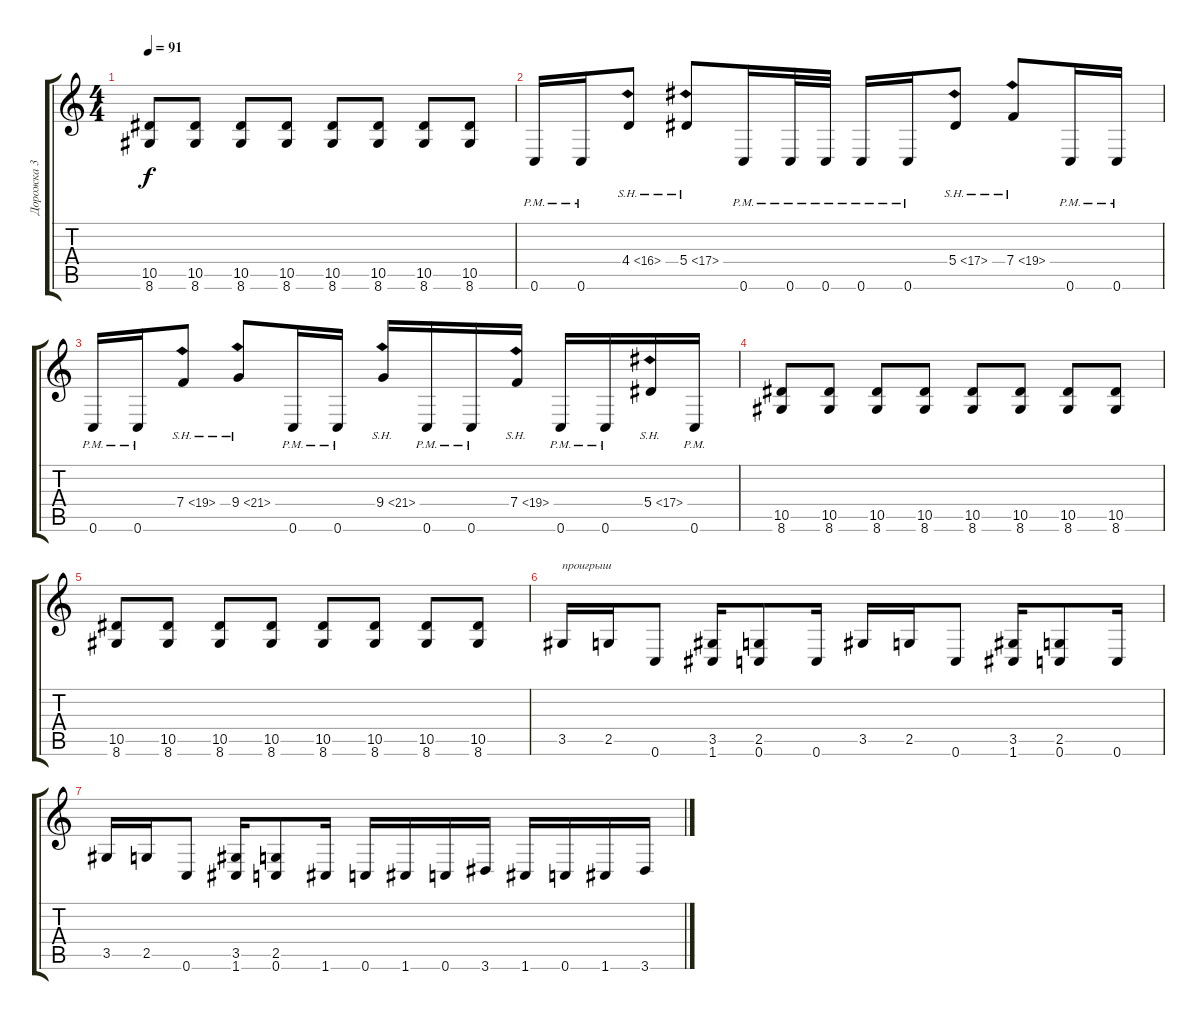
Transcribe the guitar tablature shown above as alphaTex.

\track ("Дорожка 3" "Дорожка 3") {instrument distortionguitar}
\staff {score tabs}
\tuning (C4 G3 Eb3 Bb2 F2 C2) {hide}
\ts (4 4)
\tempo 91
\clef g2
\ks c
(10.5 8.6).8{dy f} (10.5 8.6).8 (10.5 8.6).8 (10.5 8.6).8 (10.5 8.6).8 (10.5 8.6).8 (10.5 8.6).8 (10.5 8.6).8 |
0.6{pm}.16 0.6{pm}.16 4.4{sh 12}.8 5.4{sh 12}.8 0.6{pm}.16 0.6{pm}.32 0.6{pm}.32 0.6{pm}.16 0.6{pm}.16 5.4{sh 12}.8 7.4{sh 12}.8 0.6{pm}.16 0.6{pm}.16 |
0.6{pm}.16 0.6{pm}.16 7.4{sh 12}.8 9.4{sh 12}.8 0.6{pm}.16 0.6{pm}.16 9.4{sh 12}.16 0.6{pm}.16 0.6{pm}.16 7.4{sh 12}.16 0.6{pm}.16 0.6{pm}.16 5.4{sh 12}.16 0.6{pm}.16 |
(10.5 8.6).8 (10.5 8.6).8 (10.5 8.6).8 (10.5 8.6).8 (10.5 8.6).8 (10.5 8.6).8 (10.5 8.6).8 (10.5 8.6).8 |
(10.5 8.6).8 (10.5 8.6).8 (10.5 8.6).8 (10.5 8.6).8 (10.5 8.6).8 (10.5 8.6).8 (10.5 8.6).8 (10.5 8.6).8 |
3.5.16{txt "проигрыш"} 2.5.16 0.6.8 (3.5 1.6).16 (2.5 0.6).8 0.6.16 3.5.16 2.5.16 0.6.8 (3.5 1.6).16 (2.5 0.6).8 0.6.16 |
3.5.16 2.5.16 0.6.8 (3.5 1.6).16 (2.5 0.6).8 1.6.16 0.6.16 1.6.16 0.6.16 3.6.16 1.6.16 0.6.16 1.6.16 3.6.16
